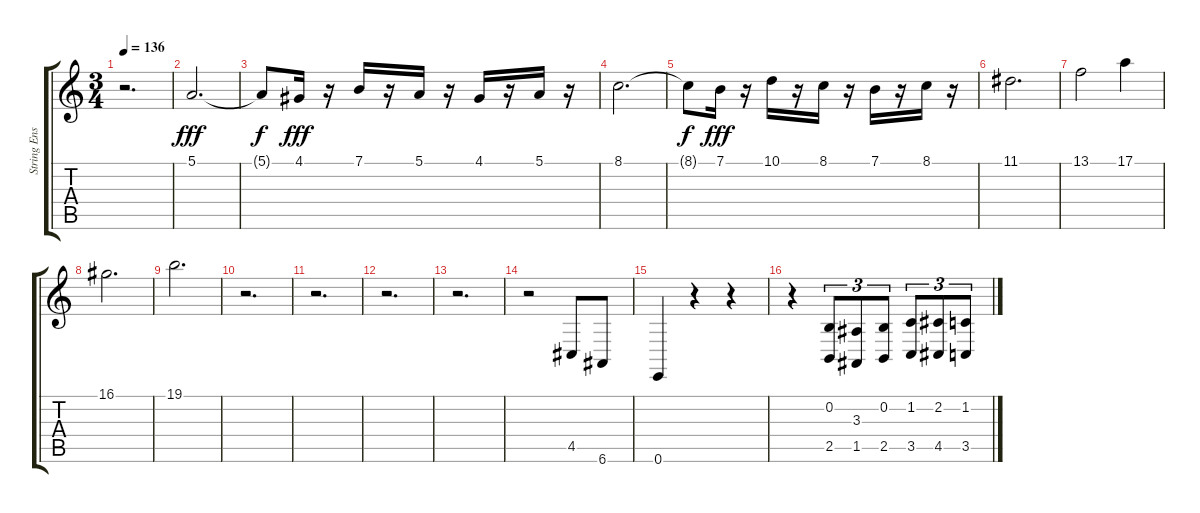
\track ("String Ensemble 1" "String Ens") {instrument stringensemble1}
\staff {score tabs}
\tuning (E4 B3 G3 D3 A2 E2) {hide}
\ts (3 4)
\tempo 136
\clef g2
\ks c
r.2{d dy fff} |
5.1.2{d} |
5.1{t}.8{dy f} 4.1.16{dy fff} r.16 7.1.16 r.16 5.1.16 r.16 4.1.16 r.16 5.1.16 r.16 |
8.1.2{d} |
8.1{t}.8{dy f} 7.1.16{dy fff} r.16 10.1.16 r.16 8.1.16 r.16 7.1.16 r.16 8.1.16 r.16 |
11.1.2{d} |
13.1.2 17.1.4 |
16.1.2{d} |
19.1.2{d} |
r.2{d} |
r.2{d} |
r.2{d} |
r.2{d} |
r.2 4.5.8 6.6.8 |
0.6.4 r.4 r.4 |
r.4 (0.2 2.5).8{tu (3 2)} (3.3 1.5).8{tu (3 2)} (0.2 2.5).8{tu (3 2)} (1.2 3.5).8{tu (3 2)} (2.2 4.5).8{tu (3 2)} (1.2 3.5).8{tu (3 2)}
